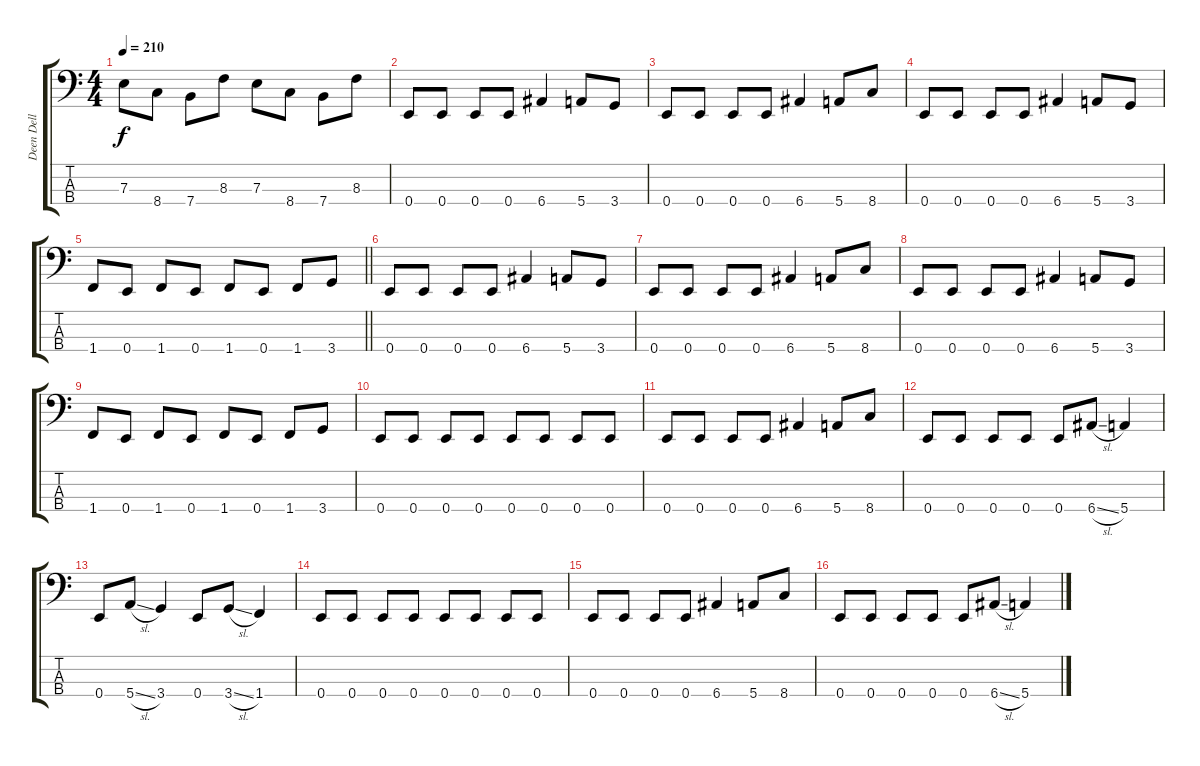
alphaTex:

\track ("Deen Dell" "Deen Dell") {instrument electricbasspick}
\staff {score tabs}
\tuning (G2 D2 A1 E1) {hide}
\ts (4 4)
\tempo 210
\clef f4
\ks c
7.3.8{dy f} 8.4.8 7.4.8 8.3.8 7.3.8 8.4.8 7.4.8 8.3.8 |
0.4.8 0.4.8 0.4.8 0.4.8 6.4.4 5.4.8 3.4.8 |
0.4.8 0.4.8 0.4.8 0.4.8 6.4.4 5.4.8 8.4.8 |
0.4.8 0.4.8 0.4.8 0.4.8 6.4.4 5.4.8 3.4.8 |
\barLineRight lightlight
1.4.8 0.4.8 1.4.8 0.4.8 1.4.8 0.4.8 1.4.8 3.4.8 |
0.4.8 0.4.8 0.4.8 0.4.8 6.4.4 5.4.8 3.4.8 |
0.4.8 0.4.8 0.4.8 0.4.8 6.4.4 5.4.8 8.4.8 |
0.4.8 0.4.8 0.4.8 0.4.8 6.4.4 5.4.8 3.4.8 |
1.4.8 0.4.8 1.4.8 0.4.8 1.4.8 0.4.8 1.4.8 3.4.8 |
0.4.8 0.4.8 0.4.8 0.4.8 0.4.8 0.4.8 0.4.8 0.4.8 |
0.4.8 0.4.8 0.4.8 0.4.8 6.4.4 5.4.8 8.4.8 |
0.4.8 0.4.8 0.4.8 0.4.8 0.4.8 6.4{sl}.8 5.4.4 |
0.4.8 5.4{sl}.8 3.4.4 0.4.8 3.4{sl}.8 1.4.4 |
0.4.8 0.4.8 0.4.8 0.4.8 0.4.8 0.4.8 0.4.8 0.4.8 |
0.4.8 0.4.8 0.4.8 0.4.8 6.4.4 5.4.8 8.4.8 |
0.4.8 0.4.8 0.4.8 0.4.8 0.4.8 6.4{sl}.8 5.4.4
